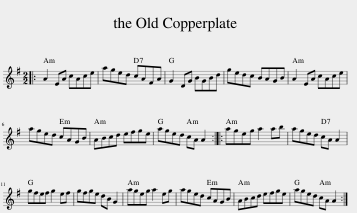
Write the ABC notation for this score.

X:1
L:1/8
M:2/2
I:linebreak $
K:G
V:1 treble
V:1
|: A2 EA cAce | aged cAFA | G2 DG BGBd | gedc BAGB | A2 EA cAce |$ %5
 aged cAGB | ABcd efge | aged cA A2 :: ageg a2 ab | aged cA A2 |$ %10
 gfef g2 ef | gfge dB G2 | ageg a2 eg | aged cAGB | ABcd efge | %15
 aged cA A2 :| %16
